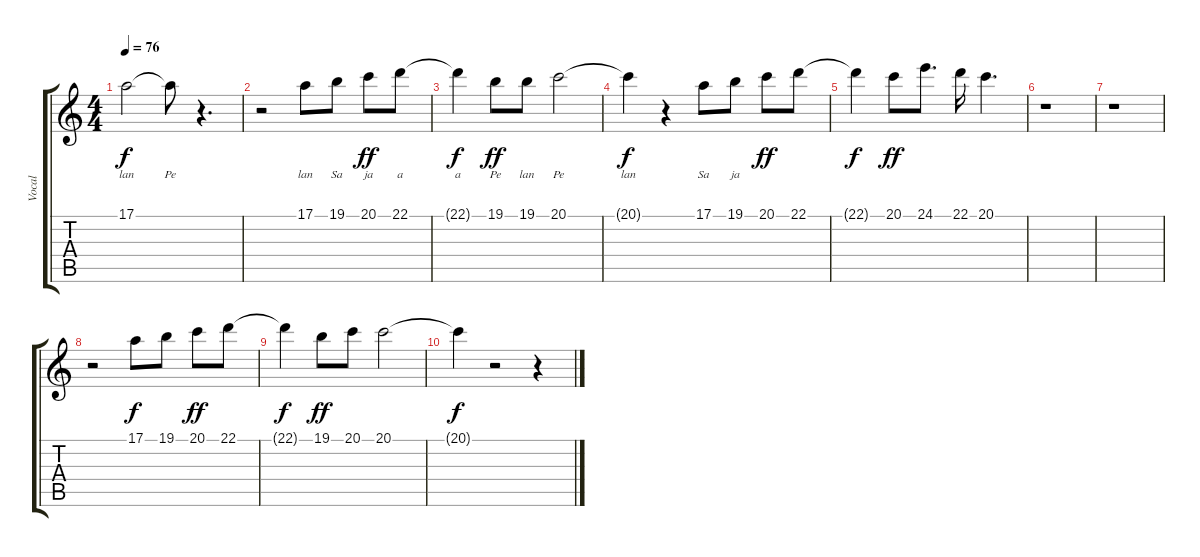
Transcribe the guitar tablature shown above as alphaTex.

\track ("Vocal" "Vocal") {instrument englishhorn}
\staff {score tabs}
\tuning (E4 B3 G3 D3 A2 E2) {hide}
\ts (4 4)
\tempo 76
\clef g2
\ks c
17.1{t}.2{lyrics (0 "lan") lyrics (1 "") lyrics (2 "") lyrics (3 "") lyrics (4 "") dy f} 17.1{t}.8{lyrics (0 "Pe") lyrics (1 "") lyrics (2 "") lyrics (3 "") lyrics (4 "")} r.4{d} |
r.2 17.1.8{lyrics (0 "lan") lyrics (1 "") lyrics (2 "") lyrics (3 "") lyrics (4 "")} 19.1.8{lyrics (0 "Sa") lyrics (1 "") lyrics (2 "") lyrics (3 "") lyrics (4 "")} 20.1.8{lyrics (0 "ja") lyrics (1 "") lyrics (2 "") lyrics (3 "") lyrics (4 "") dy ff} 22.1.8{lyrics (0 "a") lyrics (1 "") lyrics (2 "") lyrics (3 "") lyrics (4 "")} |
22.1{t}.4{lyrics (0 "a") lyrics (1 "") lyrics (2 "") lyrics (3 "") lyrics (4 "") dy f} 19.1.8{lyrics (0 "Pe") lyrics (1 "") lyrics (2 "") lyrics (3 "") lyrics (4 "") dy ff} 19.1.8{lyrics (0 "lan") lyrics (1 "") lyrics (2 "") lyrics (3 "") lyrics (4 "")} 20.1.2{lyrics (0 "Pe") lyrics (1 "") lyrics (2 "") lyrics (3 "") lyrics (4 "")} |
20.1{t}.4{lyrics (0 "lan") lyrics (1 "") lyrics (2 "") lyrics (3 "") lyrics (4 "") dy f} r.4 17.1.8{lyrics (0 "Sa") lyrics (1 "") lyrics (2 "") lyrics (3 "") lyrics (4 "")} 19.1.8{lyrics (0 "ja") lyrics (1 "") lyrics (2 "") lyrics (3 "") lyrics (4 "")} 20.1.8{dy ff} 22.1.8 |
22.1{t}.4{dy f} 20.1.8{dy ff} 24.1.8{d} 22.1.16 20.1.4{d} |
r.1 |
r.1 |
r.2 17.1.8{dy f} 19.1.8 20.1.8{dy ff} 22.1.8 |
22.1{t}.4{dy f} 19.1.8{dy ff} 20.1.8 20.1.2 |
20.1{t}.4{dy f} r.2 r.4
